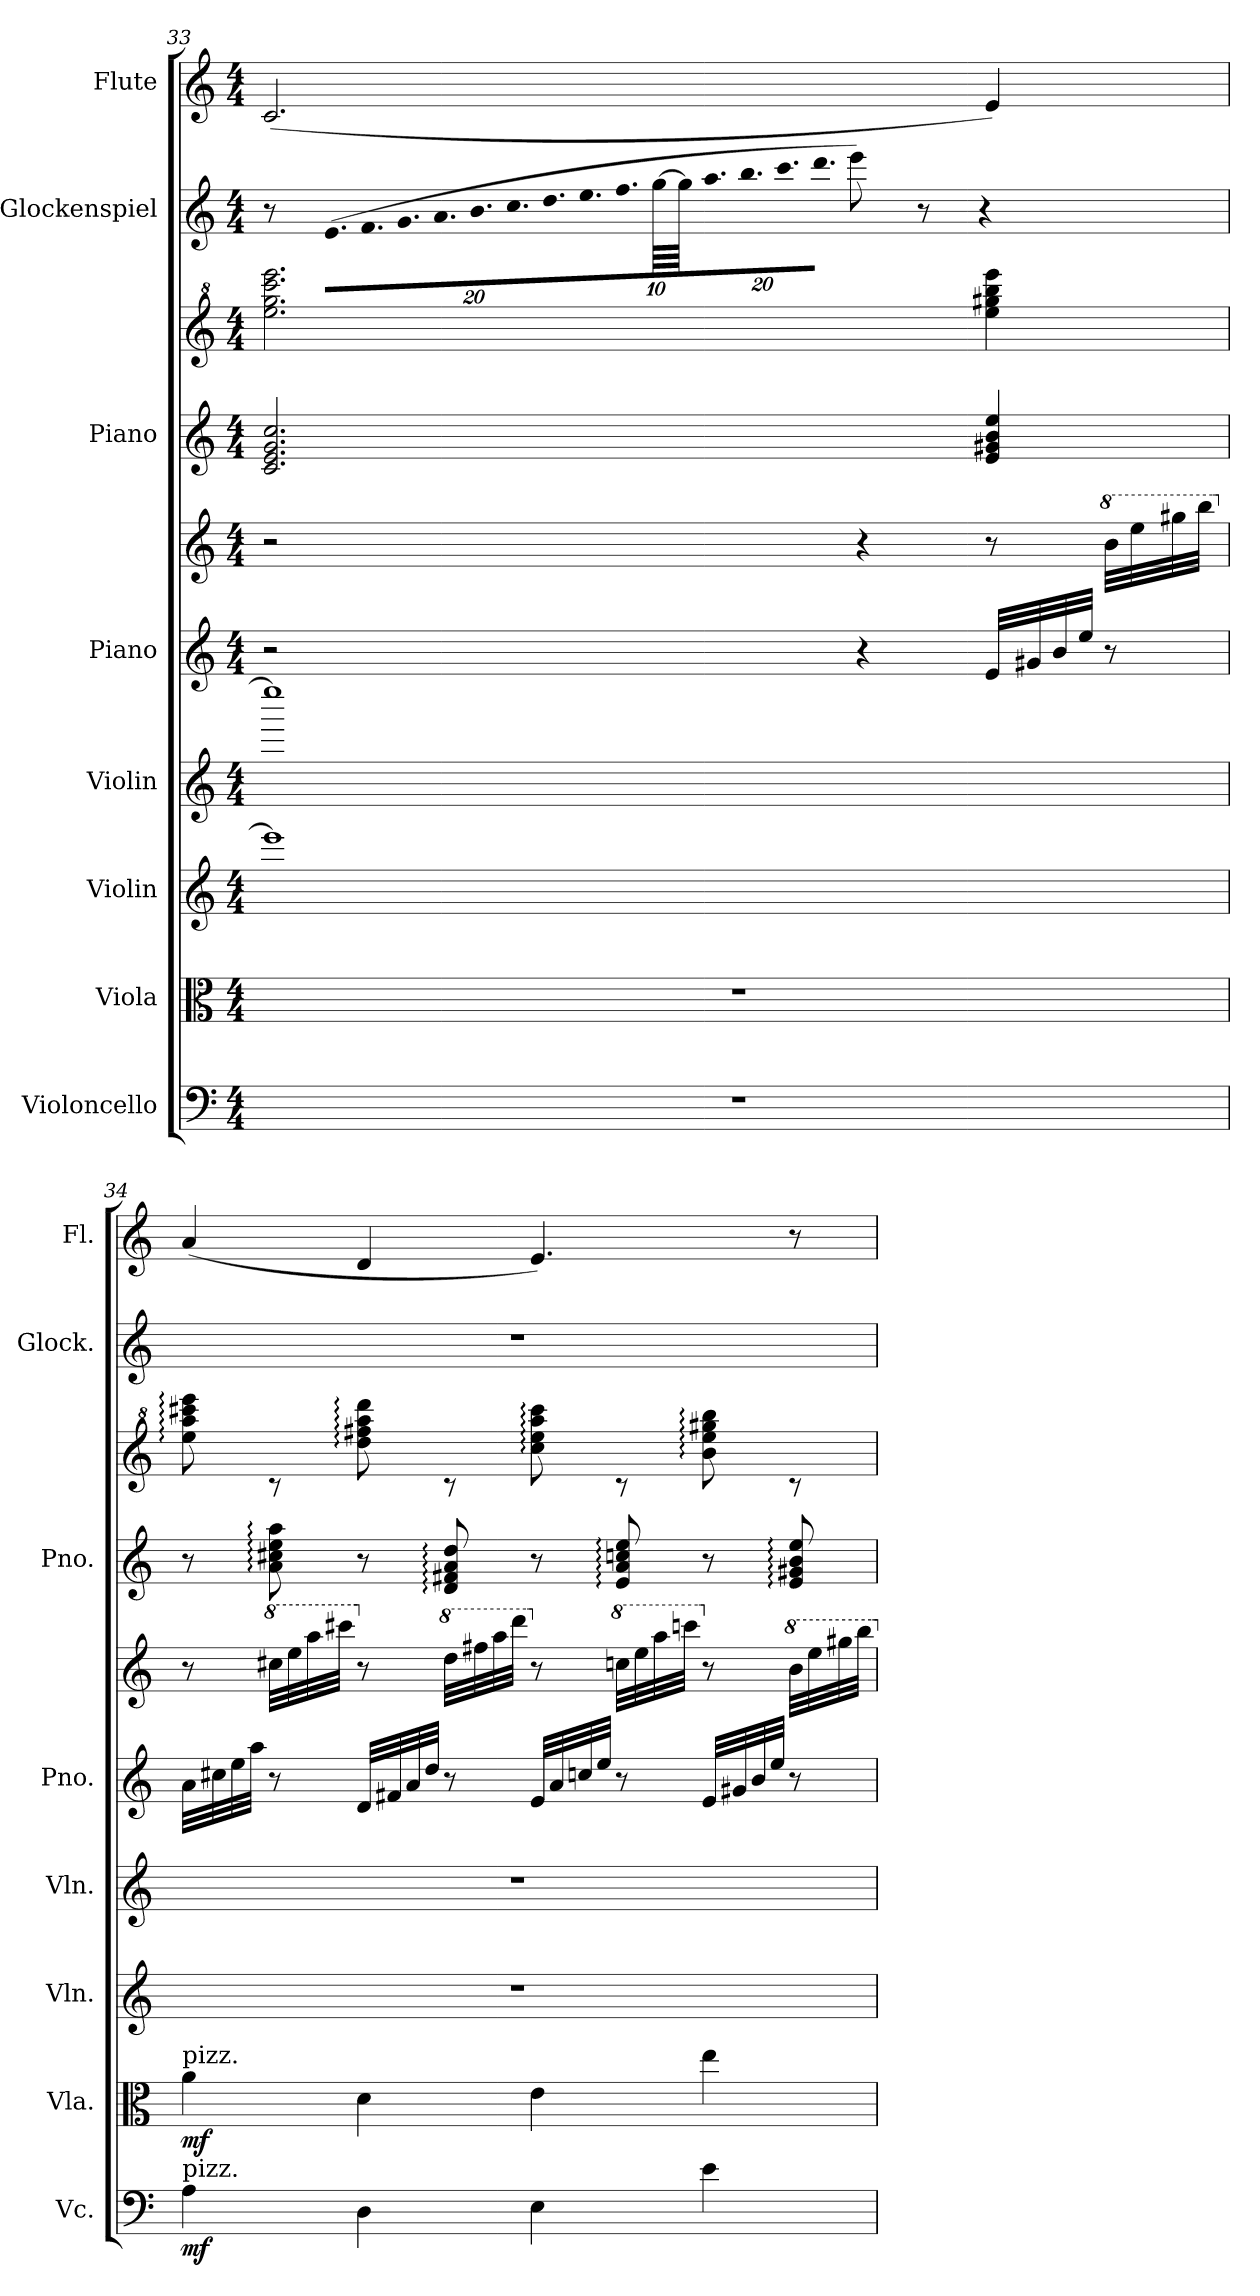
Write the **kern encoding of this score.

**kern	**dynam	**kern	**dynam	**kern	**kern	**kern	**kern	**kern	**kern	**kern	**kern
*part8	*part8	*part7	*part7	*part6	*part5	*part4	*part4	*part3	*part3	*part2	*part1
*staff10	*staff10	*staff9	*staff9	*staff8	*staff7	*staff6	*staff5	*staff4	*staff3	*staff2	*staff1
*I"Violoncello	*	*I"Viola	*	*I"Violin	*I"Violin	*I"Piano	*	*I"Piano	*	*I"Glockenspiel	*I"Flute
*I'Vc.	*	*I'Vla.	*	*I'Vln.	*I'Vln.	*I'Pno.	*	*I'Pno.	*	*I'Glock.	*I'Fl.
!!LO:PB:g=z
*clefF4	*	*clefC3	*	*clefG2	*clefG2	*clefG2	*clefG2	*clefG2	*clefG^2	*clefG2	*clefG2
*	*	*	*	*	*	*	*	*	*	*ITrd-14c-24	*
*k[]	*	*k[]	*	*k[]	*k[]	*k[]	*k[]	*k[]	*k[]	*k[]	*k[]
*M4/4	*	*M4/4	*	*M4/4	*M4/4	*M4/4	*M4/4	*M4/4	*M4/4	*M4/4	*M4/4
=33	=33	=33	=33	=33	=33	=33	=33	=33	=33	=33	=33
1r	.	1r	.	1eee]	1eeee]	2r	2r	2.c/ 2.e/ 2.g/ 2.cc/	2.eee\ 2.ggg\ 2.cccc\ 2.eeee\	8r	(<2.c/
*	*	*	*	*	*	*	*	*	*	*Xbrackettup	*
!	!	!	!	!	!	!	!	!	!	!LO:N:vis=8.	!
.	.	.	.	.	.	.	.	.	.	(>640%17eee\L	.
!	!	!	!	!	!	!	!	!	!	!LO:N:vis=8.	!
.	.	.	.	.	.	.	.	.	.	640%17fff\	.
!	!	!	!	!	!	!	!	!	!	!LO:N:vis=8.	!
.	.	.	.	.	.	.	.	.	.	640%17ggg\	.
!	!	!	!	!	!	!	!	!	!	!LO:N:vis=8.	!
.	.	.	.	.	.	.	.	.	.	640%17aaa\	.
!	!	!	!	!	!	!	!	!	!	!LO:N:vis=8.	!
.	.	.	.	.	.	.	.	.	.	640%17bbb\	.
!	!	!	!	!	!	!	!	!	!	!LO:N:vis=8.	!
.	.	.	.	.	.	.	.	.	.	640%17cccc\	.
!	!	!	!	!	!	!	!	!	!	!LO:N:vis=8.	!
.	.	.	.	.	.	.	.	.	.	640%17dddd\	.
!	!	!	!	!	!	!	!	!	!	!LO:N:vis=8.	!
.	.	.	.	.	.	.	.	.	.	640%17eeee\	.
!	!	!	!	!	!	!	!	!	!	!LO:N:vis=8.	!
.	.	.	.	.	.	.	.	.	.	640%17ffff\	.
.	.	.	.	.	.	.	.	.	.	[640%7gggg\	.
.	.	.	.	.	.	.	.	.	.	64gggg\]	.
!	!	!	!	!	!	!	!	!	!	!LO:N:vis=8.	!
.	.	.	.	.	.	.	.	.	.	640%17aaaa\	.
!	!	!	!	!	!	!	!	!	!	!LO:N:vis=8.	!
.	.	.	.	.	.	.	.	.	.	640%17bbbb\	.
!	!	!	!	!	!	!	!	!	!	!LO:N:vis=8.	!
.	.	.	.	.	.	.	.	.	.	640%17ccccc\	.
!	!	!	!	!	!	!	!	!	!	!LO:N:vis=8.	!
.	.	.	.	.	.	.	.	.	.	640%17ddddd\J	.
.	.	.	.	.	.	.	.	.	.	8eeeee\)	.
.	.	.	.	.	.	4r	4r	.	.	.	.
.	.	.	.	.	.	.	.	.	.	8r	.
.	.	.	.	.	.	.	.	.	.	4r	.
.	.	.	.	.	.	32e/LLL	8r	4e/ 4g#X/ 4b/ 4ee/	4eee\ 4ggg#X\ 4bbb\ 4eeee\	.	4e/)
.	.	.	.	.	.	32g#X/	.	.	.	.	.
.	.	.	.	.	.	32b/	.	.	.	.	.
.	.	.	.	.	.	32ee/JJJ	.	.	.	.	.
*	*	*	*	*	*	*	*8va	*	*	*	*
.	.	.	.	.	.	8r	32bb\LLL	.	.	.	.
.	.	.	.	.	.	.	32eee\	.	.	.	.
.	.	.	.	.	.	.	32ggg#X\	.	.	.	.
.	.	.	.	.	.	.	32bbb\JJJ	.	.	.	.
.	.	.	.	.	.	.	.	.	.	320ryy	.
!!LO:PB:g=z
=34	=34	=34	=34	=34	=34	=34	=34	=34	=34	=34	=34
*	*	*	*	*	*	*	*X8va	*	*	*	*
!	!	!LO:TX:a:t=pizz.	!	!	!	!	!	!	!	!	!
!LO:TX:a:t=pizz.	!	!	!	!	!	!	!	!	!	!	!
!	!LO:DY:b	!	!LO:DY:b	!	!	!	!	!	!	!	!
4A\	mf	4a\	mf	1r	1r	32a\LLL	8r	8r	8eee\: 8aaa\: 8cccc#X\: 8eeee\:	1r	(<4a/
.	.	.	.	.	.	32cc#X\	.	.	.	.	.
.	.	.	.	.	.	32ee\	.	.	.	.	.
.	.	.	.	.	.	32aa\JJJ	.	.	.	.	.
*	*	*	*	*	*	*	*8va	*	*	*	*
.	.	.	.	.	.	8r	32ccc#X\LLL	8a\: 8cc#X\: 8ee\: 8aa\:	8rcc	.	.
.	.	.	.	.	.	.	32eee\	.	.	.	.
.	.	.	.	.	.	.	32aaa\	.	.	.	.
.	.	.	.	.	.	.	32cccc#X\JJJ	.	.	.	.
*	*	*	*	*	*	*	*X8va	*	*	*	*
4D\	.	4d\	.	.	.	32d/LLL	8r	8r	8ddd\: 8fff#X\: 8aaa\: 8dddd\:	.	4d/
.	.	.	.	.	.	32f#X/	.	.	.	.	.
.	.	.	.	.	.	32a/	.	.	.	.	.
.	.	.	.	.	.	32dd/JJJ	.	.	.	.	.
*	*	*	*	*	*	*	*8va	*	*	*	*
.	.	.	.	.	.	8r	32ddd\LLL	8d/: 8f#X/: 8a/: 8dd/:	8rcc	.	.
.	.	.	.	.	.	.	32fff#X\	.	.	.	.
.	.	.	.	.	.	.	32aaa\	.	.	.	.
.	.	.	.	.	.	.	32dddd\JJJ	.	.	.	.
*	*	*	*	*	*	*	*X8va	*	*	*	*
4E\	.	4e\	.	.	.	32e/LLL	8r	8r	8ccc\: 8eee\: 8aaa\: 8cccc#\:	.	4.e/)
.	.	.	.	.	.	32a/	.	.	.	.	.
.	.	.	.	.	.	32ccn/	.	.	.	.	.
.	.	.	.	.	.	32ee/JJJ	.	.	.	.	.
*	*	*	*	*	*	*	*8va	*	*	*	*
.	.	.	.	.	.	8r	32cccn\LLL	8e/: 8a/: 8ccn/: 8ee/:	8rcc	.	.
.	.	.	.	.	.	.	32eee\	.	.	.	.
.	.	.	.	.	.	.	32aaa\	.	.	.	.
.	.	.	.	.	.	.	32ccccn\JJJ	.	.	.	.
*	*	*	*	*	*	*	*X8va	*	*	*	*
4e\	.	4ee\	.	.	.	32e/LLL	8r	8r	8bb\: 8eee\: 8ggg#X\: 8bbb\:	.	.
.	.	.	.	.	.	32g#X/	.	.	.	.	.
.	.	.	.	.	.	32b/	.	.	.	.	.
.	.	.	.	.	.	32ee/JJJ	.	.	.	.	.
*	*	*	*	*	*	*	*8va	*	*	*	*
.	.	.	.	.	.	8r	32bb\LLL	8e/: 8g#X/: 8b/: 8ee/:	8rcc	.	8r
.	.	.	.	.	.	.	32eee\	.	.	.	.
.	.	.	.	.	.	.	32ggg#X\	.	.	.	.
.	.	.	.	.	.	.	32bbb\JJJ	.	.	.	.
*	*	*	*	*	*	*	*X8va	*	*	*	*
=	=	=	=	=	=	=	=	=	=	=	=
*-	*-	*-	*-	*-	*-	*-	*-	*-	*-	*-	*-
